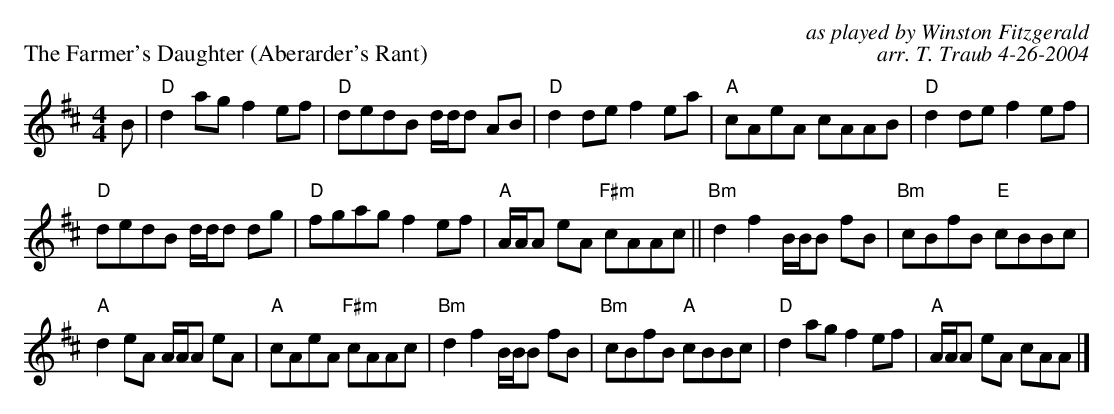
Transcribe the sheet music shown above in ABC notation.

X:1
P: The Farmer's Daughter (Aberarder's Rant)
C: as played by Winston Fitzgerald
C: arr. T. Traub 4-26-2004
K: D
M: 4/4
L: 1/8
B|"D"d2 ag f2 ef|"D"dedB d/d/d AB|"D"d2 de f2 ea|"A"cAeA cAAB|"D"d2 de f2 ef|
"D"dedB d/d/d dg|"D"fgag f2 ef|"A"A/A/A eA "F#m"cAAc||"Bm"d2 f2 B/B/B fB|"Bm"cBfB "E"cBBc|
"A"d2 eA A/A/A eA|"A"cAeA "F#m"cAAc|"Bm"d2 f2 B/B/B fB|"Bm"cBfB "A"cBBc|"D"d2 ag f2 ef|"A"A/A/A eA cAA |]
